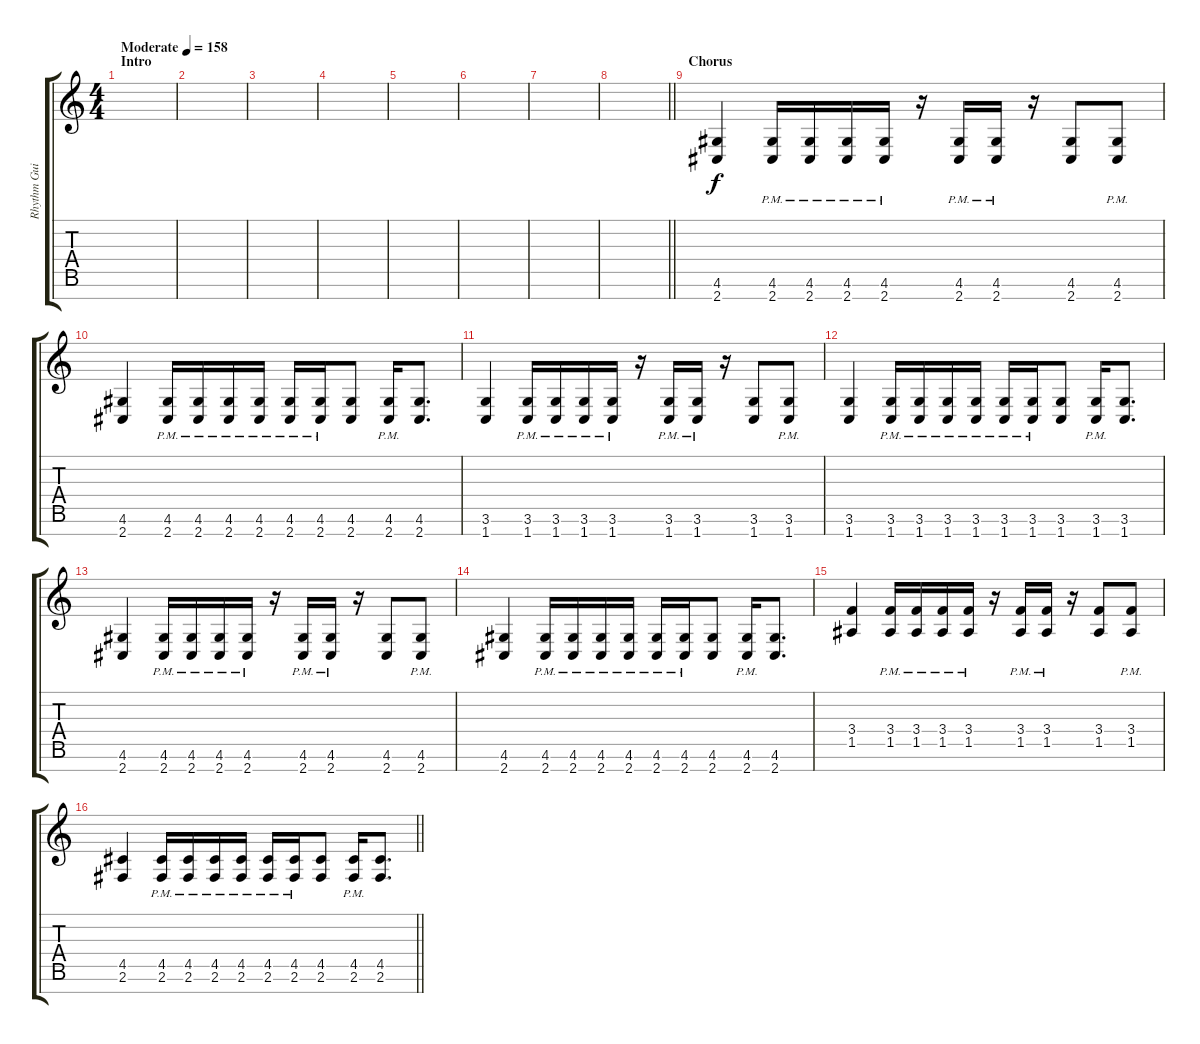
\track ("Rhythm Guitar 2" "Rhythm Gui") {instrument overdrivenguitar}
\staff {score tabs}
\tuning (E4 B3 G3 D3 A2 E2 B1) {hide}
\ts (4 4)
\section ("" "Intro")
\tempo (158 "Moderate")
\clef g2
\ks c
|
|
|
|
|
|
|
\barLineRight lightlight
|
\section ("" "Chorus")
(4.6 2.7).4 (4.6{pm} 2.7{pm}).16 (4.6{pm} 2.7{pm}).16 (4.6{pm} 2.7{pm}).16 (4.6{pm} 2.7{pm}).16 r.16 (4.6{pm} 2.7{pm}).16 (4.6{pm} 2.7{pm}).16 r.16 (4.6 2.7).8 (4.6{pm} 2.7{pm}).8 |
(4.6 2.7).4 (4.6{pm} 2.7{pm}).16 (4.6{pm} 2.7{pm}).16 (4.6{pm} 2.7{pm}).16 (4.6{pm} 2.7{pm}).16 (4.6{pm} 2.7{pm}).16 (4.6{pm} 2.7{pm}).16 (4.6 2.7).8 (4.6{pm} 2.7{pm}).16 (4.6 2.7).8{d} |
(3.6 1.7).4 (3.6{pm} 1.7{pm}).16 (3.6{pm} 1.7{pm}).16 (3.6{pm} 1.7{pm}).16 (3.6{pm} 1.7{pm}).16 r.16 (3.6{pm} 1.7{pm}).16 (3.6{pm} 1.7{pm}).16 r.16 (3.6 1.7).8 (3.6{pm} 1.7{pm}).8 |
(3.6 1.7).4 (3.6{pm} 1.7{pm}).16 (3.6{pm} 1.7{pm}).16 (3.6{pm} 1.7{pm}).16 (3.6{pm} 1.7{pm}).16 (3.6{pm} 1.7{pm}).16 (3.6{pm} 1.7{pm}).16 (3.6 1.7).8 (3.6{pm} 1.7{pm}).16 (3.6 1.7).8{d} |
(4.6 2.7).4 (4.6{pm} 2.7{pm}).16 (4.6{pm} 2.7{pm}).16 (4.6{pm} 2.7{pm}).16 (4.6{pm} 2.7{pm}).16 r.16 (4.6{pm} 2.7{pm}).16 (4.6{pm} 2.7{pm}).16 r.16 (4.6 2.7).8 (4.6{pm} 2.7{pm}).8 |
(4.6 2.7).4 (4.6{pm} 2.7{pm}).16 (4.6{pm} 2.7{pm}).16 (4.6{pm} 2.7{pm}).16 (4.6{pm} 2.7{pm}).16 (4.6{pm} 2.7{pm}).16 (4.6{pm} 2.7{pm}).16 (4.6 2.7).8 (4.6{pm} 2.7{pm}).16 (4.6 2.7).8{d} |
(3.4 1.5).4 (3.4{pm} 1.5{pm}).16 (3.4{pm} 1.5{pm}).16 (3.4{pm} 1.5{pm}).16 (3.4{pm} 1.5{pm}).16 r.16 (3.4{pm} 1.5{pm}).16 (3.4{pm} 1.5{pm}).16 r.16 (3.4 1.5).8 (3.4{pm} 1.5{pm}).8 |
\barLineRight lightlight
(4.5 2.6).4 (4.5{pm} 2.6{pm}).16 (4.5{pm} 2.6{pm}).16 (4.5{pm} 2.6{pm}).16 (4.5{pm} 2.6{pm}).16 (4.5{pm} 2.6{pm}).16 (4.5{pm} 2.6{pm}).16 (4.5 2.6).8 (4.5{pm} 2.6{pm}).16 (4.5 2.6).8{d}
